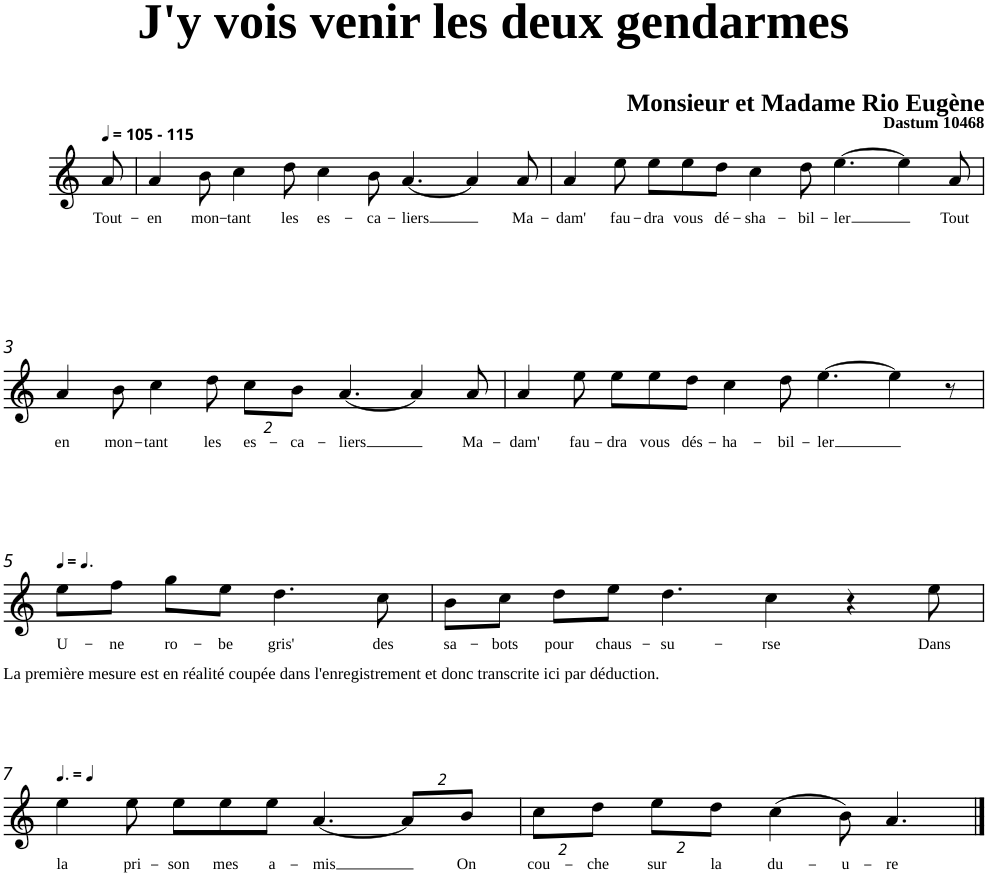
**kern	**text
*part1	*part1
*staff1	*staff1
*clefG2	*
*k[]	*
=	=
!LO:TX:a:B:t=- 115	!
!	!LO:LY:b
8a/	Tout-
=1	=1
!	!LO:LY:b
4a/	-en
!	!LO:LY:b
8b\	mon-
!	!LO:LY:b
4cc\	-tant
!	!LO:LY:b
8dd\	les
!	!LO:LY:b
4cc\	es-
!	!LO:LY:b
8b\	-ca-
!	!LO:LY:b
[4.a/	-liers
4a/]	.
!	!LO:LY:b
8a/	Ma-
=2	=2
!	!LO:LY:b
4a/	-dam'
!	!LO:LY:b
8ee\	fau-
!	!LO:LY:b
8ee\L	-dra
!	!LO:LY:b
8ee\	vous
!	!LO:LY:b
8dd\J	dé-
!	!LO:LY:b
4cc\	-sha-
!	!LO:LY:b
8dd\	-bil-
!	!LO:LY:b
[4.ee\	-ler
4ee\]	.
!	!LO:LY:b
8a/	Tout
!!LO:LB:g=z
=3	=3
!	!LO:LY:b
4a/	en
!	!LO:LY:b
8b\	mon-
!	!LO:LY:b
4cc\	-tant
!	!LO:LY:b
8dd\	les
*Xbrackettup	*
!	!LO:LY:b
16%3cc\L	es-
!	!LO:LY:b
[16b\J	-ca-
8ryy	.
!	!LO:LY:b
[4.a/	-liers
4a/]	.
!	!LO:LY:b
8a/	Ma-
=4	=4
!	!LO:LY:b
4a/	-dam'
8b\J]	.
!	!LO:LY:b
8ee\	fau-
!	!LO:LY:b
8ee\L	-dra
!	!LO:LY:b
8ee\	vous
!	!LO:LY:b
8dd\J	dés-
!	!LO:LY:b
4cc\	-ha-
!	!LO:LY:b
8dd\	-bil-
!	!LO:LY:b
[4.ee\	-ler
4ee\]	.
8r	.
!!LO:LB:g=z
=5	=5
*MM158	*
!	!LO:LY:b
8ee\L	U-
!	!LO:LY:b
8ff\J	-ne
!	!LO:LY:b
8gg\L	ro-
!	!LO:LY:b
8ee\J	-be
!	!LO:LY:b
4.dd\	gris'
!	!LO:LY:b
8cc\	des
=6	=6
!	!LO:LY:b
8b\L	sa-
!	!LO:LY:b
8cc\J	-bots
!	!LO:LY:b
8dd\L	pour
!	!LO:LY:b
8ee\J	chaus-
!	!LO:LY:b
4.dd\	-su-
!	!LO:LY:b
[8cc\	-rse
8ryy	.
4r	.
!	!LO:LY:b
8ee\	Dans
!!LO:LB:g=z
=7	=7
*MM105	*
!	!LO:LY:b
4ee\	la
8cc\]	.
!	!LO:LY:b
8ee\	pri-
!	!LO:LY:b
8ee\L	-son
!	!LO:LY:b
8ee\	mes
!	!LO:LY:b
8ee\J	a-
!	!LO:LY:b
[4a/	-mis
16%3a/L]	.
!	!LO:LY:b
16%3b/J	On
=8	=8
!	!LO:LY:b
16%3cc\L	cou-
8a/_	.
!	!LO:LY:b
16%3dd\J	-che
!	!LO:LY:b
16%3ee\L	sur
!	!LO:LY:b
16%3dd\J	la
!	!LO:LY:b
(>4cc\	du-
!	!LO:LY:b
8b\)	-u-
!	!LO:LY:b
4.a/	-re
==	==
*-	*-
